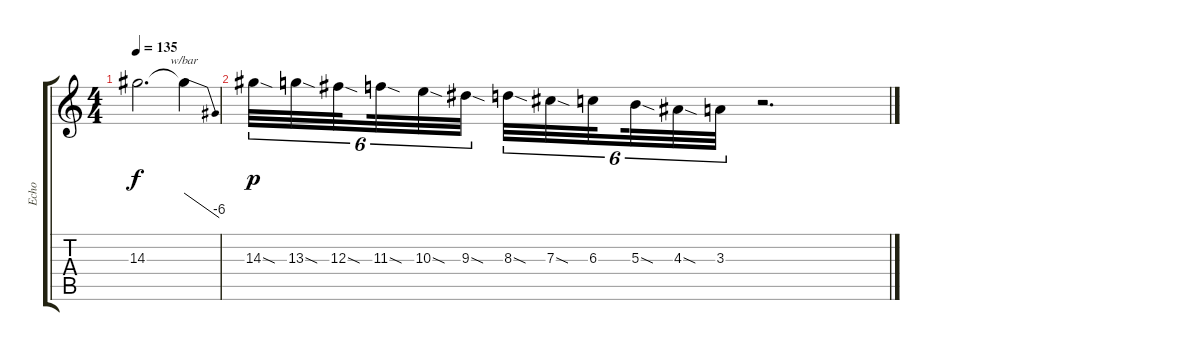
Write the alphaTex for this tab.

\track ("Echo" "Echo") {instrument overdrivenguitar}
\staff {score tabs}
\tuning (Eb4 Bb3 Gb3 Db3 Ab2 Eb2) {hide}
\ts (4 4)
\tempo 135
\clef g2
\ks c
14.3{t}.2{d dy f} 14.3{t}.4{tbe (dive default 0 0 60 -24)} |
14.3{sod}.32{tu (6 4) dy p instrument guitarfretnoise} 13.3{sod}.32{tu (6 4)} 12.3{sod}.32{tu (6 4) beam splitsecondary} 11.3{sod}.32{tu (6 4)} 10.3{sod}.32{tu (6 4)} 9.3{sod}.32{tu (6 4) beam splitsecondary} 8.3{sod}.32{tu (6 4)} 7.3{sod}.32{tu (6 4)} 6.3.32{tu (6 4) beam splitsecondary} 5.3{sod}.32{tu (6 4)} 4.3{sod}.32{tu (6 4)} 3.3.32{tu (6 4)} r.2{d}
